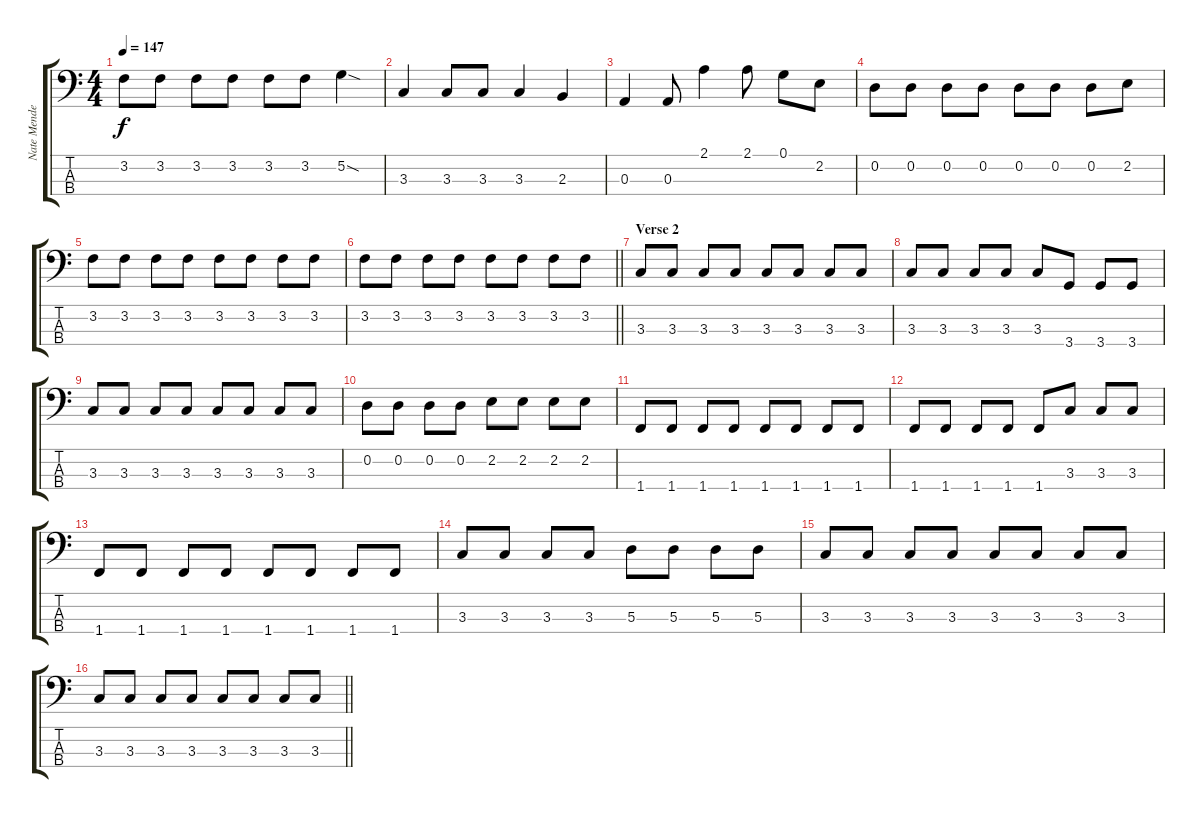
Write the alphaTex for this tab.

\track ("Nate Mendel - Bass Guitar" "Nate Mende") {instrument electricbassfinger}
\staff {score tabs}
\tuning (G2 D2 A1 E1) {hide}
\ts (4 4)
\tempo 147
\clef f4
\ks c
3.2.8{dy f} 3.2.8 3.2.8 3.2.8 3.2.8 3.2.8 5.2{sod}.4 |
3.3.4 3.3.8 3.3.8 3.3.4 2.3.4 |
0.3.4 0.3.8 2.1.4 2.1.8 0.1.8 2.2.8 |
0.2.8 0.2.8 0.2.8 0.2.8 0.2.8 0.2.8 0.2.8 2.2.8 |
3.2.8 3.2.8 3.2.8 3.2.8 3.2.8 3.2.8 3.2.8 3.2.8 |
\barLineRight lightlight
3.2.8 3.2.8 3.2.8 3.2.8 3.2.8 3.2.8 3.2.8 3.2.8 |
\section ("" "Verse 2")
3.3.8 3.3.8 3.3.8 3.3.8 3.3.8 3.3.8 3.3.8 3.3.8 |
3.3.8 3.3.8 3.3.8 3.3.8 3.3.8 3.4.8 3.4.8 3.4.8 |
3.3.8 3.3.8 3.3.8 3.3.8 3.3.8 3.3.8 3.3.8 3.3.8 |
0.2.8 0.2.8 0.2.8 0.2.8 2.2.8 2.2.8 2.2.8 2.2.8 |
1.4.8 1.4.8 1.4.8 1.4.8 1.4.8 1.4.8 1.4.8 1.4.8 |
1.4.8 1.4.8 1.4.8 1.4.8 1.4.8 3.3.8 3.3.8 3.3.8 |
1.4.8 1.4.8 1.4.8 1.4.8 1.4.8 1.4.8 1.4.8 1.4.8 |
3.3.8 3.3.8 3.3.8 3.3.8 5.3.8 5.3.8 5.3.8 5.3.8 |
3.3.8 3.3.8 3.3.8 3.3.8 3.3.8 3.3.8 3.3.8 3.3.8 |
\barLineRight lightlight
3.3.8 3.3.8 3.3.8 3.3.8 3.3.8 3.3.8 3.3.8 3.3.8
